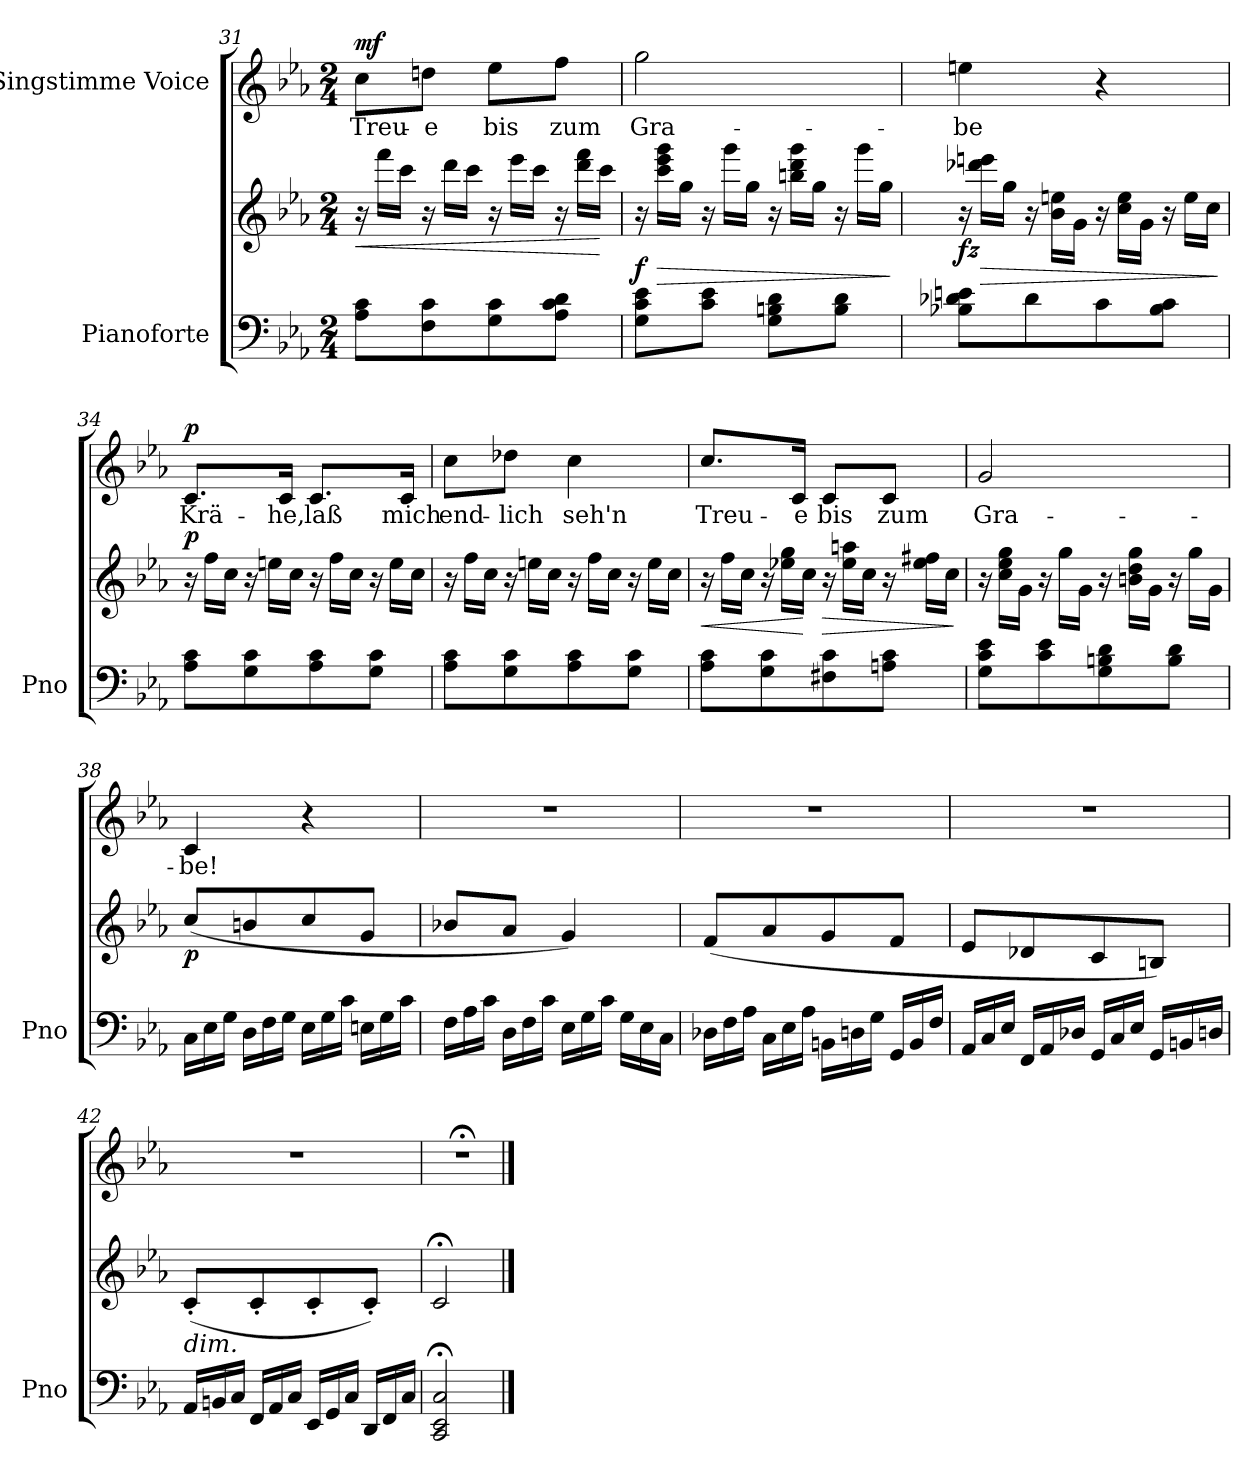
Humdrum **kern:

**kern	**kern	**dynam	**kern	**text	**dynam
*part2	*part2	*part2	*part1	*part1	*part1
*staff3	*staff2	*staff2/3	*staff1	*staff1	*staff1
*I"Pianoforte	*	*	*I"Singstimme Voice	*	*
*I'Pno	*	*	*	*	*
*clefF4	*clefG2	*	*clefG2	*	*
*k[b-e-a-]	*k[b-e-a-]	*	*k[b-e-a-]	*	*
*M2/4	*M2/4	*	*M2/4	*	*
*	*Xtuplet	*	*	*	*
=31	=31	=31	=31	=31	=31
!	!	!LO:HP:b	!	!LO:LY:b	!LO:DY:a
8A-\ 8c\L	24r	<	8cc\L	Treu-	mf
.	24fff\LL	.	.	.	.
.	24ccc\JJ	.	.	.	.
!	!	!	!	!LO:LY:b	!
8F\ 8c\	24r	.	8ddn\J	-e	.
.	24ddd\LL	.	.	.	.
.	24ccc\JJ	.	.	.	.
!	!	!	!	!LO:LY:b	!
8G\ 8c\	24r	.	8ee-\L	bis	.
.	24eee-\LL	.	.	.	.
.	24ccc\JJ	.	.	.	.
!	!	!	!	!LO:LY:b	!
8A-\ 8c\ 8d\J	24r	.	8ff\J	zum	.
.	24ddd\ 24fff\LL	.	.	.	.
.	24ccc\JJ	[	.	.	.
!!LO:PB:g=z
=32	=32	=32	=32	=32	=32
!	!	!LO:DY:a=2	!	!LO:LY:b	!
8G\ 8c\ 8e-\L	24r	f	2gg\	Gra-	.
!	!	!LO:HP:b	!	!	!
.	24ccc\ 24eee-\ 24ggg\LL	>	.	.	.
.	24gg\JJ	.	.	.	.
8c\ 8e-\J	24r	.	.	.	.
.	24ggg\LL	.	.	.	.
.	24gg\JJ	.	.	.	.
8G\ 8Bn\ 8d\L	24r	.	.	.	.
.	24bbn\ 24ddd\ 24ggg\LL	.	.	.	.
.	24gg\JJ	.	.	.	.
8B\ 8d\J	24r	.	.	.	.
.	24ggg\LL	.	.	.	.
.	24gg\JJ	.	.	.	.
.	.	]	.	.	.
=33	=33	=33	=33	=33	=33
!	!	!LO:DY:b	!	!LO:LY:b	!
8B-X\ 8d-X\ 8en\L	24r	fz	4een\	-be	.
!	!	!LO:HP:b	!	!	!
.	24ddd-X\ 24eeen\LL	>	.	.	.
.	24gg\JJ	.	.	.	.
8d-\	24r	.	.	.	.
.	24b-\ 24een\LL	.	.	.	.
.	24g\JJ	.	.	.	.
8c\	24r	.	4r	.	.
.	24cc\ 24ee\LL	.	.	.	.
.	24g\JJ	.	.	.	.
8B-\ 8c\J	24r	.	.	.	.
.	24ee\LL	.	.	.	.
.	24cc\JJ	.	.	.	.
.	.	]	.	.	.
=34	=34	=34	=34	=34	=34
!	!	!LO:DY:a	!	!LO:LY:b	!LO:DY:a
8A-\ 8c\L	24r	p	8.c/L	Krä-	p
.	24ff\LL	.	.	.	.
.	24cc\JJ	.	.	.	.
8G\ 8c\	24r	.	.	.	.
.	24een\LL	.	.	.	.
!	!	!	!	!LO:LY:b	!
.	.	.	16c/Jk	-he,	.
.	24cc\JJ	.	.	.	.
!	!	!	!	!LO:LY:b	!
8A-\ 8c\	24r	.	8.c/L	laß	.
.	24ff\LL	.	.	.	.
.	24cc\JJ	.	.	.	.
8G\ 8c\J	24r	.	.	.	.
.	24ee\LL	.	.	.	.
!	!	!	!	!LO:LY:b	!
.	.	.	16c/Jk	mich	.
.	24cc\JJ	.	.	.	.
!!LO:LB:g=z
=35	=35	=35	=35	=35	=35
!	!	!	!	!LO:LY:b	!
8A-\ 8c\L	24r	.	8cc\L	end-	.
.	24ff\LL	.	.	.	.
.	24cc\JJ	.	.	.	.
!	!	!	!	!LO:LY:b	!
8G\ 8c\	24r	.	8dd-X\J	-lich	.
.	24een\LL	.	.	.	.
.	24cc\JJ	.	.	.	.
!	!	!	!	!LO:LY:b	!
8A-\ 8c\	24r	.	4cc\	seh'n	.
.	24ff\LL	.	.	.	.
.	24cc\JJ	.	.	.	.
8G\ 8c\J	24r	.	.	.	.
.	24ee\LL	.	.	.	.
.	24cc\JJ	.	.	.	.
=36	=36	=36	=36	=36	=36
!	!	!LO:HP:b	!	!LO:LY:b	!
8A-\ 8c\L	24r	<	8.cc/L	Treu-	.
.	24ff\LL	.	.	.	.
.	24cc\JJ	.	.	.	.
8G\ 8c\	24r	.	.	.	.
.	24ee-X\ 24gg\LL	.	.	.	.
!	!	!	!	!LO:LY:b	!
.	.	.	16c/Jk	-e	.
.	24cc\JJ	[	.	.	.
!	!	!LO:HP:b	!	!LO:LY:b	!
8F#X\ 8c\	24r	>	8c/L	bis	.
.	24ee-\ 24aan\LL	.	.	.	.
.	24cc\JJ	.	.	.	.
!	!	!	!	!LO:LY:b	!
8An\ 8c\J	24r	.	8c/J	zum	.
.	24ee-\ 24ff#X\LL	.	.	.	.
.	24cc\JJ	.	.	.	.
.	.	]	.	.	.
=37	=37	=37	=37	=37	=37
!	!	!	!	!LO:LY:b	!
8G\ 8c\ 8e-\L	24r	.	2g/	Gra-	.
.	24cc\ 24ee-\ 24gg\LL	.	.	.	.
.	24g\JJ	.	.	.	.
8c\ 8e-\	24r	.	.	.	.
.	24gg\LL	.	.	.	.
.	24g\JJ	.	.	.	.
8G\ 8Bn\ 8d\	24r	.	.	.	.
.	24bn\ 24dd\ 24gg\LL	.	.	.	.
.	24g\JJ	.	.	.	.
8B\ 8d\J	24r	.	.	.	.
.	24gg\LL	.	.	.	.
.	24g\JJ	.	.	.	.
=38	=38	=38	=38	=38	=38
*Xtuplet	*	*	*	*	*
!	!	!LO:DY:b	!	!LO:LY:b	!
24C\LL	(<8cc/L	p	4c/	-be!	.
24E-\	.	.	.	.	.
24G\JJ	.	.	.	.	.
24D\LL	8bn/	.	.	.	.
24F\	.	.	.	.	.
24G\JJ	.	.	.	.	.
24E-\LL	8cc/	.	4r	.	.
24G\	.	.	.	.	.
24c\JJ	.	.	.	.	.
24En\LL	8g/J	.	.	.	.
24G\	.	.	.	.	.
24c\JJ	.	.	.	.	.
!!LO:LB:g=z
=39	=39	=39	=39	=39	=39
24F\LL	8b-X/L	.	2r	.	.
24A-\	.	.	.	.	.
24c\JJ	.	.	.	.	.
24D\LL	8a-/J	.	.	.	.
24F\	.	.	.	.	.
24c\JJ	.	.	.	.	.
24E-\LL	4g/)	.	.	.	.
24G\	.	.	.	.	.
24c\JJ	.	.	.	.	.
24G\LL	.	.	.	.	.
24E-\	.	.	.	.	.
24C\JJ	.	.	.	.	.
=40	=40	=40	=40	=40	=40
24D-X\LL	(<8f/L	.	2r	.	.
24F\	.	.	.	.	.
24A-\JJ	.	.	.	.	.
24C\LL	8a-/	.	.	.	.
24E-\	.	.	.	.	.
24A-\JJ	.	.	.	.	.
24BBn\LL	8g/	.	.	.	.
24Dn\	.	.	.	.	.
24G\JJ	.	.	.	.	.
24GG/LL	8f/J	.	.	.	.
24BB/	.	.	.	.	.
24F/JJ	.	.	.	.	.
=41	=41	=41	=41	=41	=41
24AA-/LL	8e-/L	.	2r	.	.
24C/	.	.	.	.	.
24E-/JJ	.	.	.	.	.
24FF/LL	8d-X/	.	.	.	.
24AA-/	.	.	.	.	.
24D-X/JJ	.	.	.	.	.
24GG/LL	8c/	.	.	.	.
24C/	.	.	.	.	.
24E-/JJ	.	.	.	.	.
24GG/LL	8Bn/J)	.	.	.	.
24BBn/	.	.	.	.	.
24Dn/JJ	.	.	.	.	.
=42	=42	=42	=42	=42	=42
!	!LO:TX:b:i:t=dim.	!	!	!	!
24AA-/LL	(<8c'/L	.	2r	.	.
24BBn/	.	.	.	.	.
24C/JJ	.	.	.	.	.
24FF/LL	8c'/	.	.	.	.
24AA-/	.	.	.	.	.
24C/JJ	.	.	.	.	.
24EE-/LL	8c'/	.	.	.	.
24GG/	.	.	.	.	.
24C/JJ	.	.	.	.	.
24DD/LL	8c'/J)	.	.	.	.
24FF/	.	.	.	.	.
24C/JJ	.	.	.	.	.
!!LO:PB:g=z
=43	=43	=43	=43	=43	=43
2CC/;< 2EE-/;< 2C/;<	2c;</	.	2r;<	.	.
==	==	==	==	==	==
*-	*-	*-	*-	*-	*-
